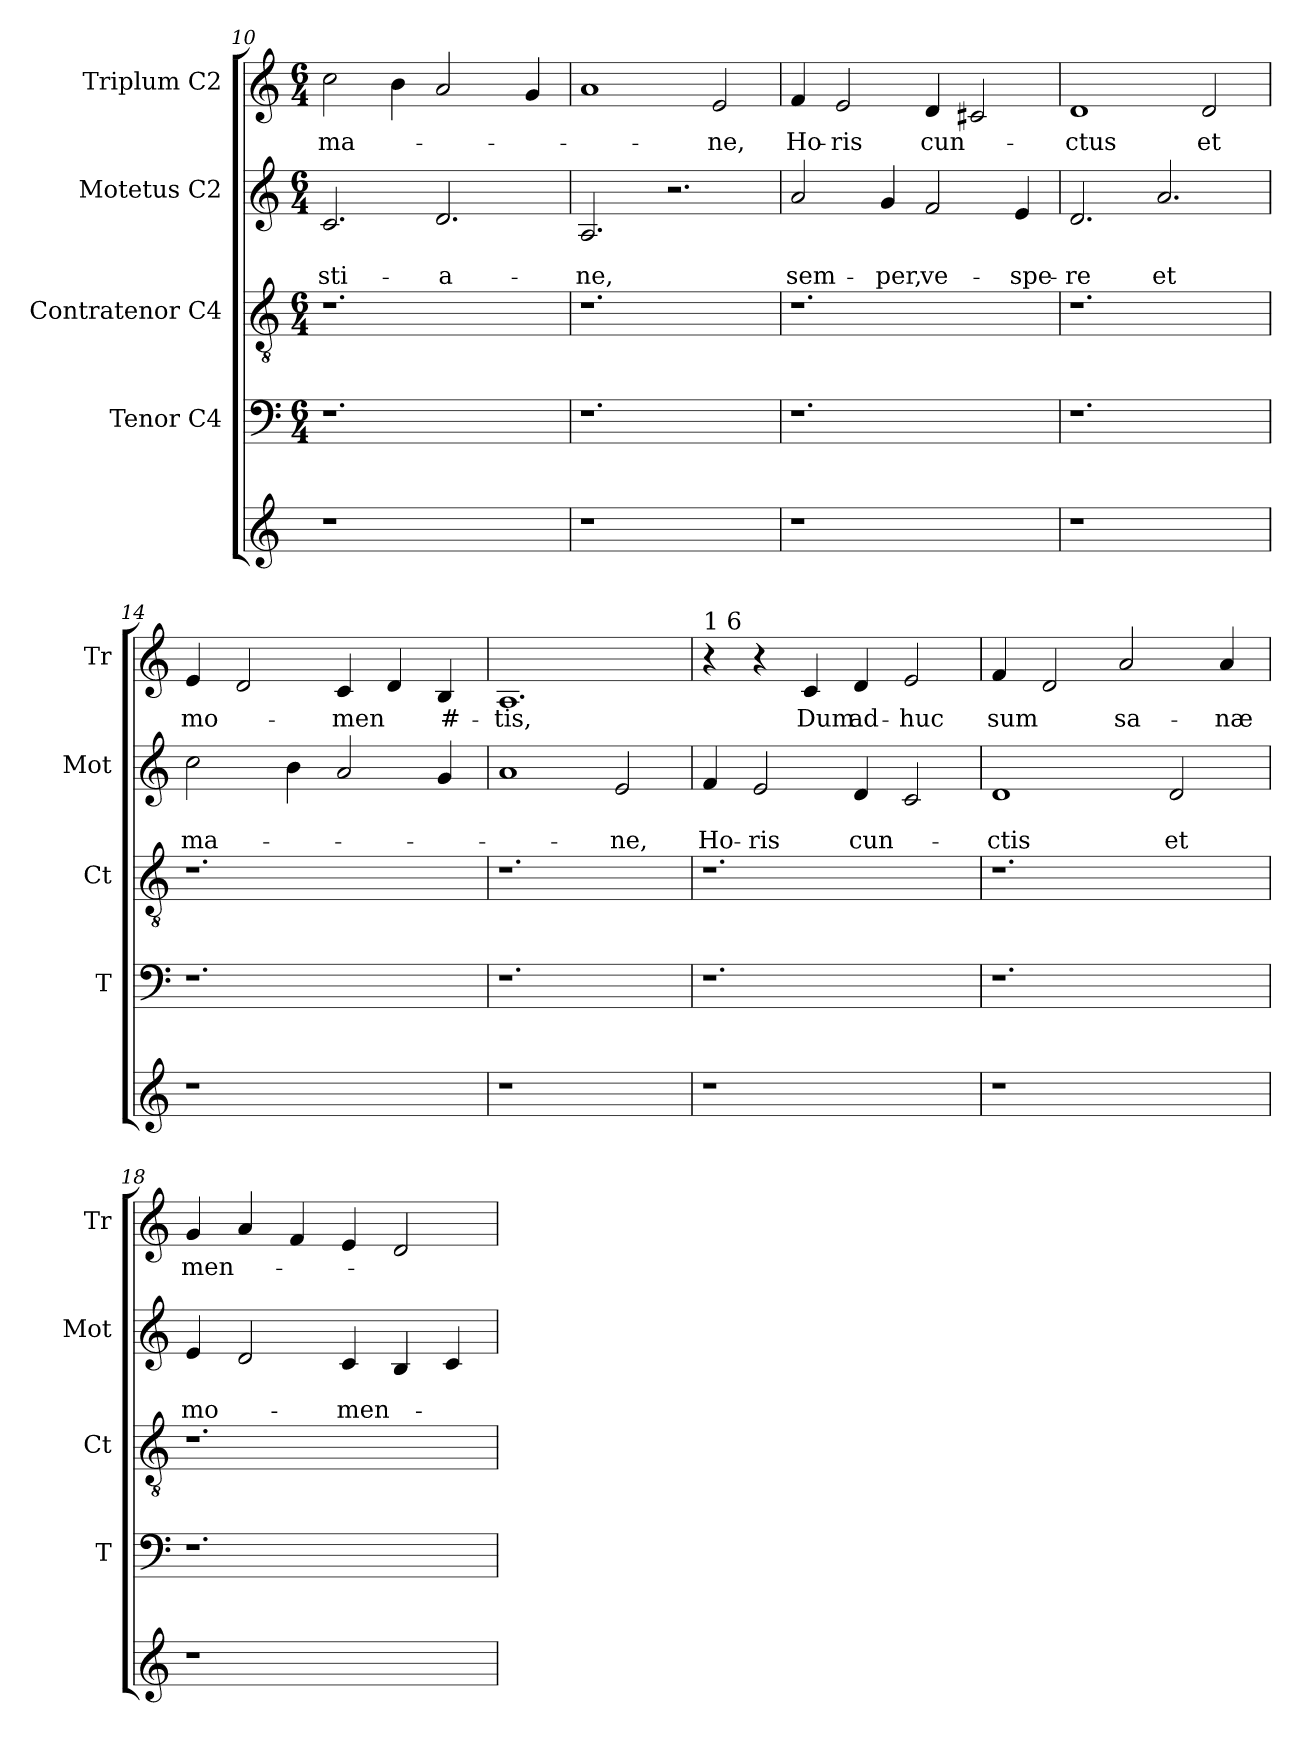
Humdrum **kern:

**kern	**kern	**kern	**kern	**text	**text	**kern	**text
*part5	*part4	*part3	*part2	*part2	*part2	*part1	*part1
*staff5	*staff4	*staff3	*staff2	*staff2	*staff2	*staff1	*staff1
*	*I"Tenor C4	*I"Contratenor C4	*I"Motetus C2	*	*	*I"Triplum C2	*
*	*I'T	*I'Ct	*I'Mot	*	*	*I'Tr	*
*clefG2	*clefF4	*clefGv2	*clefG2	*	*	*clefG2	*
*k[]	*k[]	*k[]	*k[]	*	*	*k[]	*
*C:	*C:	*C:	*C:	*	*	*C:	*
*	*M6/4	*M6/4	*M6/4	*	*	*M6/4	*
=10	=10	=10	=10	=10	=10	=10	=10
!	!	!	!	!	!LO:LY:b	!	!LO:LY:b
1r	1.r	1.r	2.c/	.	-sti-	2cc\	ma-
.	.	.	.	.	.	4b\	.
!	!	!	!	!	!LO:LY:b	!	!
.	.	.	2.d/	.	-a-	2a/	.
2ryy	.	.	.	.	.	.	.
.	.	.	.	.	.	4g/	.
=11	=11	=11	=11	=11	=11	=11	=11
!	!	!	!	!	!LO:LY:b	!	!
1r	1.r	1.r	2.A/	.	-ne,	1a	.
.	.	.	2.r	.	.	.	.
!	!	!	!	!	!	!	!LO:LY:b
2ryy	.	.	.	.	.	2e/	-ne,
=12	=12	=12	=12	=12	=12	=12	=12
!	!	!	!	!	!LO:LY:b	!	!LO:LY:b
1r	1.r	1.r	2a/	.	sem-	4f/	Ho-
!	!	!	!	!	!	!	!LO:LY:b:rj
.	.	.	.	.	.	2e/	-ris
!	!	!	!	!	!LO:LY:b	!	!
.	.	.	4g/	.	-per,	.	.
!	!	!	!	!	!LO:LY:b	!	!LO:LY:b
.	.	.	2f/	.	ve-	4d/	cun-
2ryy	.	.	.	.	.	2c#/	.
!	!	!	!	!	!LO:LY:b	!	!
.	.	.	4e/	.	-spe-	.	.
=13	=13	=13	=13	=13	=13	=13	=13
!	!	!	!	!	!LO:LY:b	!	!LO:LY:b
1r	1.r	1.r	2.d/	.	-re	1d	-ctus
!	!	!	!	!	!LO:LY:b	!	!
.	.	.	2.a/	.	et	.	.
!	!	!	!	!	!	!	!LO:LY:b
2ryy	.	.	.	.	.	2d/	et
=14	=14	=14	=14	=14	=14	=14	=14
!	!	!	!	!	!LO:LY:b	!	!LO:LY:b
1r	1.r	1.r	2cc\	.	ma-	4e/	mo-
.	.	.	.	.	.	2d/	.
.	.	.	4b\	.	.	.	.
!	!	!	!	!	!	!	!LO:LY:b
.	.	.	2a/	.	.	4c/	-men
2ryy	.	.	.	.	.	4d/	.
!	!	!	!	!	!	!	!LO:LY:b
.	.	.	4g/	.	.	4B/	#-
=15	=15	=15	=15	=15	=15	=15	=15
!	!	!	!	!	!	!	!LO:LY:b
1r	1.r	1.r	1a	.	.	1.A	-tis,
!	!	!	!	!	!LO:LY:b	!	!
2ryy	.	.	2e/	.	-ne,	.	.
!!LO:LB:g=z
=16	=16	=16	=16	=16	=16	=16	=16
!	!	!	!	!	!	!LO:TX:a:t=1 6	!
!	!	!	!	!	!LO:LY:b	!	!
1r	1.r	1.r	4f/	.	Ho-	4r	.
!	!	!	!	!	!LO:LY:b	!	!
.	.	.	2e/	.	-ris	4r	.
!	!	!	!	!	!	!	!LO:LY:b
.	.	.	.	.	.	4c/	Dum
!	!	!	!	!	!LO:LY:b	!	!LO:LY:b
.	.	.	4d/	.	cun-	4d/	ad-
!	!	!	!	!	!	!	!LO:LY:b
2ryy	.	.	2c/	.	.	2e/	-huc
=17	=17	=17	=17	=17	=17	=17	=17
!	!	!	!	!	!LO:LY:b	!	!LO:LY:b
1r	1.r	1.r	1d	.	-ctis	4f/	sum
.	.	.	.	.	.	2d/	.
!	!	!	!	!	!	!	!LO:LY:b
.	.	.	.	.	.	2a/	sa-
!	!	!	!	!	!LO:LY:b	!	!
2ryy	.	.	2d/	.	et	.	.
!	!	!	!	!	!	!	!LO:LY:b
.	.	.	.	.	.	4a/	-næ
=18	=18	=18	=18	=18	=18	=18	=18
!	!	!	!	!	!LO:LY:b	!	!LO:LY:b
1r	1.r	1.r	4e/	.	mo-	4g/	men-
.	.	.	2d/	.	.	4a/	.
.	.	.	.	.	.	4f/	.
!	!	!	!	!	!LO:LY:b	!	!
.	.	.	4c/	.	-men-	4e/	.
2ryy	.	.	4B/	.	.	2d/	.
.	.	.	4c/	.	.	.	.
=	=	=	=	=	=	=	=
*-	*-	*-	*-	*-	*-	*-	*-
